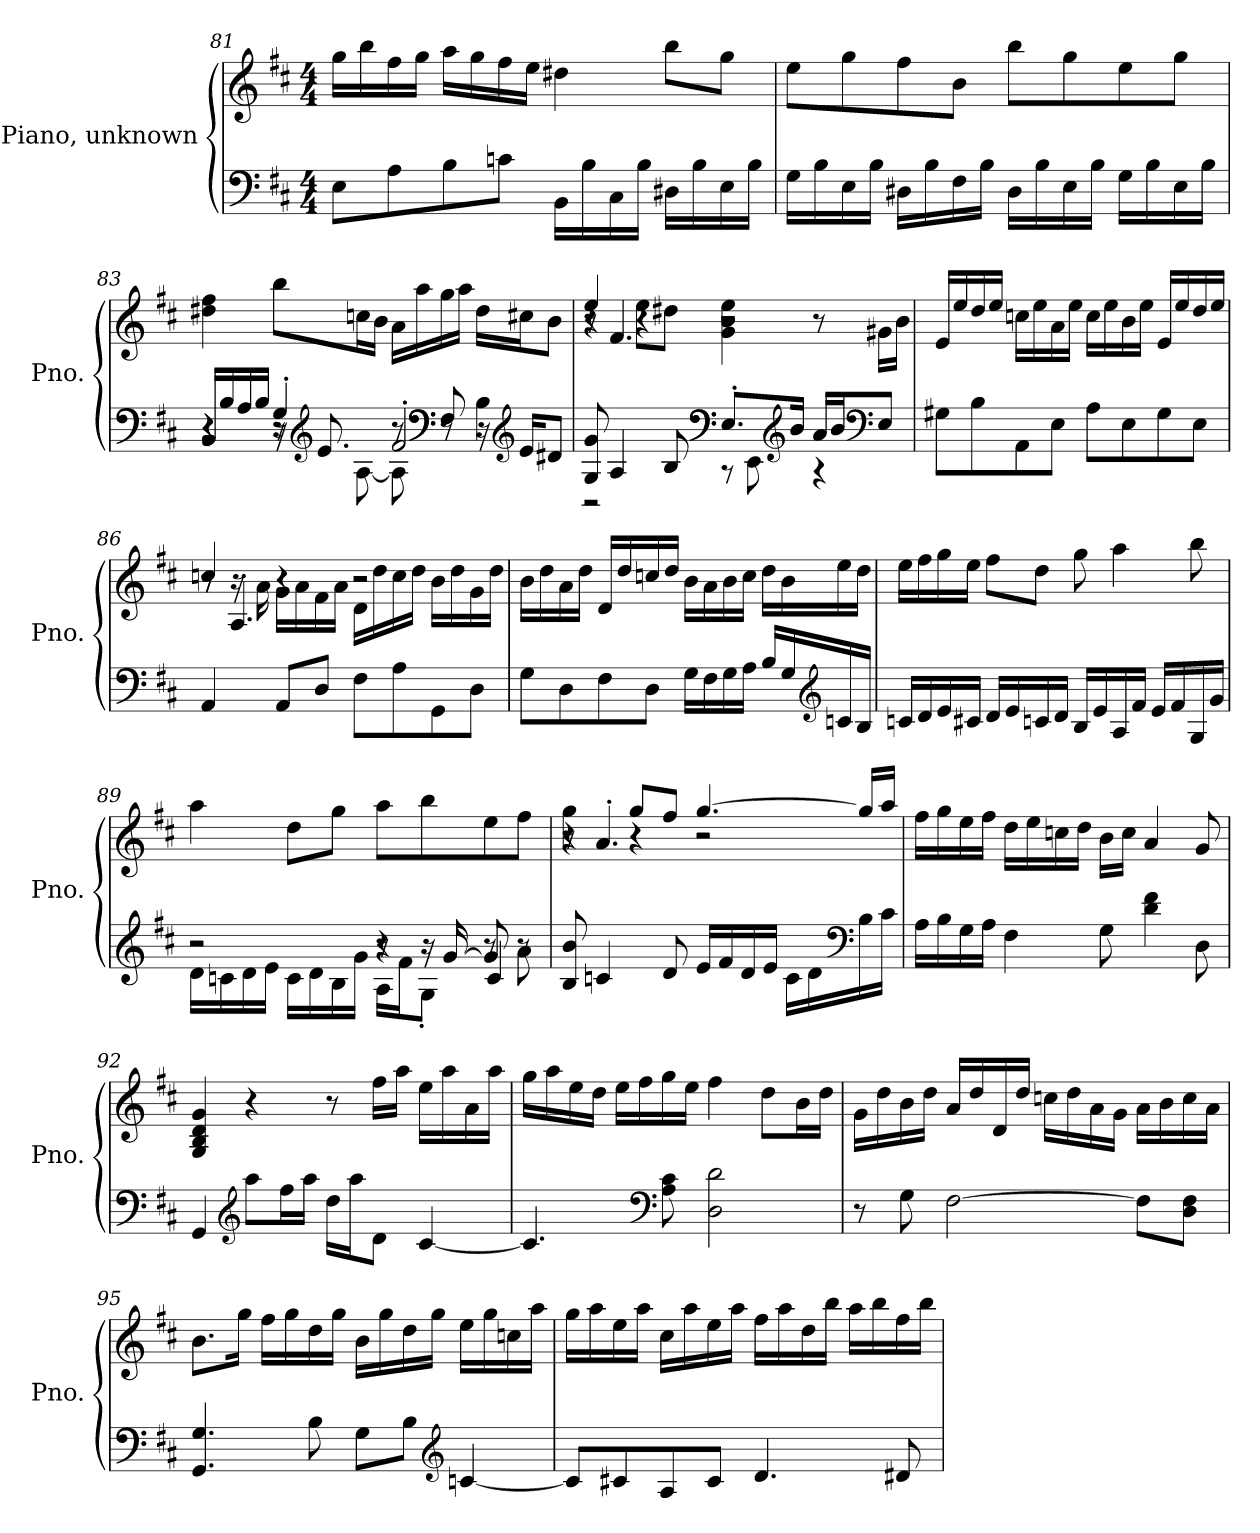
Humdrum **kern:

**kern	**kern
*part1	*part1
*staff2	*staff1
*I"Piano, unknown	*
*I'Pno.	*
!!LO:LB:g=z
*clefF4	*clefG2
*k[f#c#]	*k[f#c#]
*M4/4	*M4/4
=81	=81
8E\L	16gg\LL
.	16bb\
8A\	16ff#\
.	16gg\JJ
8B\	16aa\LL
.	16gg\
8cn\J	16ff#\
.	16ee\JJ
16BB\LL	4dd#X\
16B\	.
16C#\	.
16B\JJ	.
16D#X\LL	8bb\L
16B\	.
16E\	8gg\J
16B\JJ	.
=82	=82
16G\LL	8ee\L
16B\	.
16E\	8gg\
16B\JJ	.
16D#X\LL	8ff#\
16B\	.
16F#\	8b\J
16B\JJ	.
16D#\LL	8bb\L
16B\	.
16E\	8gg\
16B\JJ	.
16G\LL	8ee\
16B\	.
16E\	8gg\J
16B\JJ	.
!!LO:LB:g=z
=83	=83
*^	*
*	*^	*
4r	4r	16BB/LL	4dd#X\ 4ff#\
.	.	16B/	.
.	.	16A/	.
.	.	16B/JJ	.
16r	8r	4G'/	8bb\L
*clefG2	*	*	*
8.e/	.	.	.
.	[8A\	.	16ccn\L
.	.	.	16b\JJ
2f#'/	8A\]	8r	16a\LL
.	.	.	16aa\
*clefF4	*	*	*
.	8r	8F#/	16gg\
.	.	.	16aa\JJ
.	4B\	16r	16dd#\LL
*clefG2	*	*	*
.	.	16e/KL	16cc#X\J
.	.	8d#X/J	8b\J
*	*v	*v	*
=84	=84	=84
*	*	*^
*	*	*	*^
8G/ 8g/	2r	4ee/	4r	8r
4A/	.	.	.	4.f#/
.	.	4r	8ee\L	.
8B/	.	.	8dd#X\J	.
*clefF4	*	*	*	*
8.E'/L	8r	2r	4g\ 4b\ 4ee\	2r
.	8EE\	.	.	.
*clefG2	*	*	*	*
16b/Jk	.	.	.	.
16a/LL	4r	.	8r	.
16b/J	.	.	.	.
*clefF4	*	*	*	*
8E/J	.	.	16g#X\LL	.
.	.	.	16b\JJ	.
*v	*v	*	*	*
*	*v	*v	*v
!!LO:PB:g=z
=85	=85
8G#X\L	16e/LL
.	16ee/
8B\	16dd/
.	16ee/JJ
8AA\	16ccn\LL
.	16ee\
8E\J	16a\
.	16ee\JJ
8A\L	16cc\LL
.	16ee\
8E\	16b\
.	16ee\JJ
8G#\	16e/LL
.	16ee/
8E\J	16dd/
.	16ee/JJ
=86	=86
*	*^
*	*	*^
4AA/	4ccn/	8r	8r
.	.	16r	4.A'/
.	.	16a\	.
8AA/L	4r	16g\LL	.
.	.	16a\	.
8D/J	.	16f#\	.
.	.	16a\JJ	.
8F#\L	2r	16d\LL	2r
.	.	16dd\	.
8A\	.	16cc\	.
.	.	16dd\JJ	.
8GG\	.	16b\LL	.
.	.	16dd\	.
8D\J	.	16g\	.
.	.	16dd\JJ	.
*	*v	*v	*v
!!LO:LB:g=z
=87	=87
8G\L	16b\LL
.	16dd\
8D\	16a\
.	16dd\JJ
8F#\	16d/LL
.	16dd/
8D\J	16ccn/
.	16dd/JJ
16G\LL	16b\LL
16F#\	16a\
16G\	16b\
16A\JJ	16cc\JJ
16B/LL	16dd\LL
16G/	16b\
*clefG2	*
16cn/	16ee\
16B/JJ	16dd\JJ
=88	=88
16cn/LL	16ee\LL
16d/	16ff#\
16e/	16gg\
16c#X/JJ	16ee\JJ
16d/LL	8ff#\L
16e/	.
16cn/	8dd\J
16d/JJ	.
16B/LL	8gg\
16e/	.
16A/	4aa\
16f#/JJ	.
16e/LL	.
16f#/	.
16G/	8bb\
16g/JJ	.
!!LO:LB:g=z
=89	=89
*^	*
*	*^	*
2r	16d\LL	2r	4aa\
.	16cn\	.	.
.	16d\	.	.
.	16e\JJ	.	.
.	16c\LL	.	8dd\L
.	16d\	.	.
.	16B\	.	8gg\J
.	16g\JJ	.	.
8r	16A\LL	4r	8aa\L
.	16f#\J	.	.
16r	8G'\J	.	8bb\
[16g/	.	.	.
8g/]	8r	4c/	8ee\
8r	8a\	.	8ff#\J
*v	*v	*v	*
=90	=90
*	*^
*	*	*^
8B/ 8b/	4r	4gg\	8r
4cn/	.	.	4.a'/
.	8gg/L	4r	.
8d/	8ff#/J	.	.
16e/LL	[4.gg/	2r	2r
16f#/	.	.	.
16d/	.	.	.
16e/JJ	.	.	.
16c\LL	.	.	.
16d\	.	.	.
*clefF4	*	*	*
16B\	16gg/LL]	.	.
16c\JJ	16aa/JJ	.	.
*	*v	*v	*v
!!LO:LB:g=z
=91	=91
16A\LL	16ff#\LL
16B\	16gg\
16G\	16ee\
16A\JJ	16ff#\JJ
4F#\	16dd\LL
.	16ee\
.	16ccn\
.	16dd\JJ
8G\	16b\LL
.	16cc\JJ
4d\ 4f#\	4a/
8D\	8g/
=92	=92
4GG/	4G/ 4B/ 4d/ 4g/
*clefG2	*
8aa\L	4r
16ff#\L	.
16aa\JJ	.
16dd\LL	8r
16aa\J	.
8d\J	16ff#\LL
.	16aa\JJ
[4c#/	16ee\LL
.	16aa\
.	16a\
.	16aa\JJ
=93	=93
4.c#/]	16gg\LL
.	16aa\
.	16ee\
.	16dd\JJ
.	16ee\LL
.	16ff#\
*clefF4	*
8A\ 8c#\	16gg\
.	16ee\JJ
2D\ 2d\	4ff#\
.	8dd\L
.	16b\L
.	16dd\JJ
!!LO:LB:g=z
=94	=94
8r	16g\LL
.	16dd\
8G\	16b\
.	16dd\JJ
[2F#\	16a/LL
.	16dd/
.	16d/
.	16dd/JJ
.	16ccn\LL
.	16dd\
.	16a\
.	16g\JJ
8F#\L]	16a\LL
.	16b\
8D\ 8F#\J	16cc\
.	16a\JJ
=95	=95
4.GG/ 4.G/	8.b\L
.	16gg\Jk
.	16ff#\LL
.	16gg\
8B\	16dd\
.	16gg\JJ
8G\L	16b\LL
.	16gg\
8B\J	16dd\
.	16gg\JJ
*clefG2	*
[4cn/	16ee\LL
.	16gg\
.	16ccn\
.	16aa\JJ
!!LO:LB:g=z
=96	=96
8c/L]	16gg\LL
.	16aa\
8c#X/	16ee\
.	16aa\JJ
8A/	16cc#\LL
.	16aa\
8c#/J	16ee\
.	16aa\JJ
4.d/	16ff#\LL
.	16aa\
.	16dd\
.	16bb\JJ
.	16aa\LL
.	16bb\
8d#X/	16ff#\
.	16bb\JJ
=	=
*-	*-
